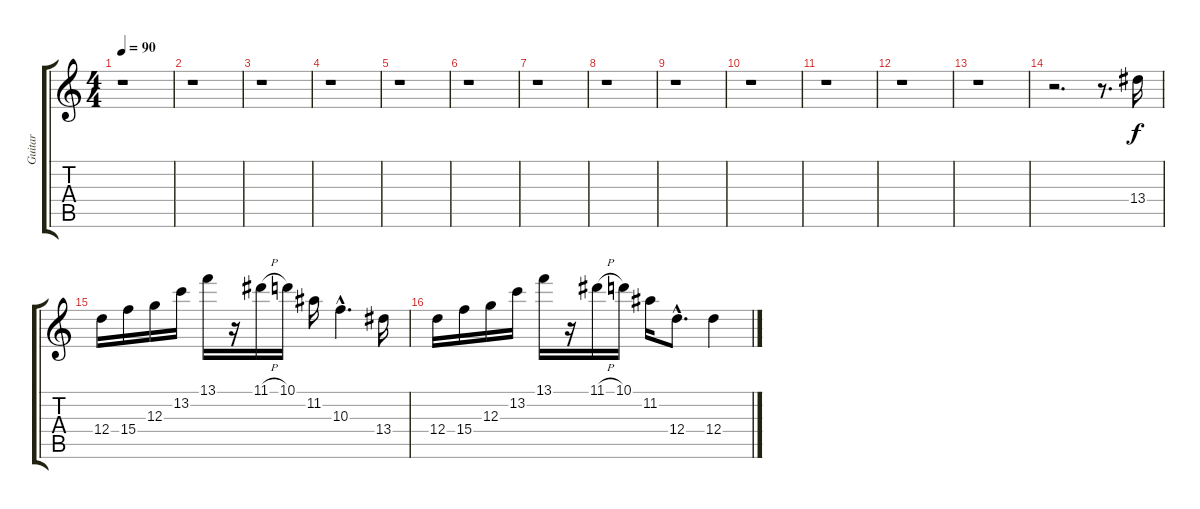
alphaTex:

\track ("Guitar" "Guitar") {instrument electricguitarjazz}
\staff {score tabs}
\tuning (E4 B3 G3 D3 A2 E2) {hide}
\ts (4 4)
\tempo 90
\clef g2
\ks c
r.1{dy f} |
r.1 |
r.1 |
r.1 |
r.1 |
r.1 |
r.1 |
r.1 |
r.1 |
r.1 |
r.1 |
r.1 |
r.1 |
r.2{d} r.8{d} 13.4.16 |
12.4.16 15.4.16 12.3.16 13.2.16 13.1.16 r.16 11.1{h}.16 10.1.16 11.2.16 10.3{hac}.4{d} 13.4.16 |
12.4.16 15.4.16 12.3.16 13.2.16 13.1.16 r.16 11.1{h}.16 10.1.16 11.2.16 12.4{hac}.8{d} 12.4.4
